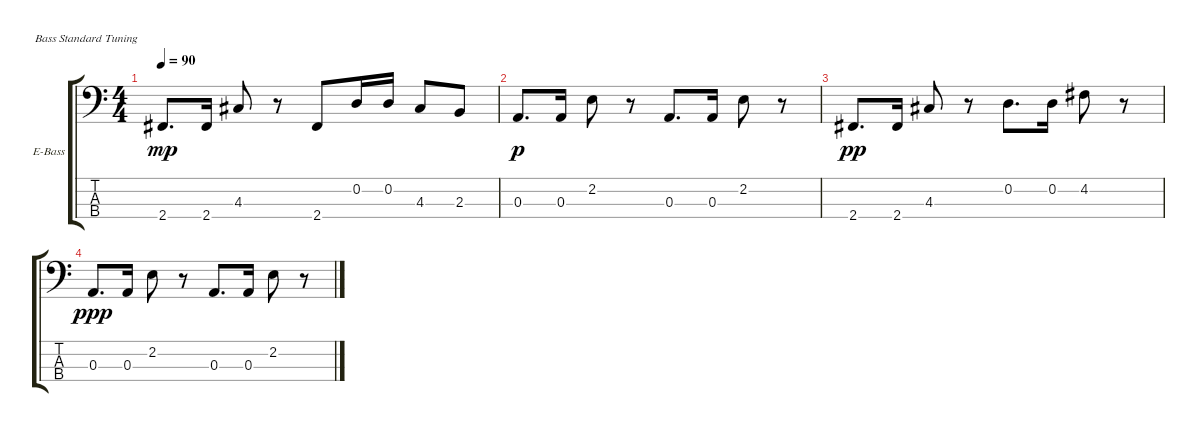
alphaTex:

\defaultSystemsLayout 4
\bracketExtendMode groupsimilarinstruments
\firstSystemTrackNameOrientation horizontal
\otherSystemsTrackNameOrientation horizontal
\track ("Electric Bass" "E-Bass") {instrument electricbassfinger}
\staff {score tabs}
\tuning (G2 D2 A1 E1)
\ts (4 4)
\tempo 90
\clef f4
\scale
0.333333
\ks c
2.4.8{d dy mp} 2.4.16 4.3.8 r.8 2.4.8 0.2.16 0.2.16 4.3.8 2.3.8 |
\scale
0.333333 0.3.8{d dy p} 0.3.16 2.2.8 r.8 0.3.8{d} 0.3.16 2.2.8 r.8 |
\scale
0.333333 2.4.8{d dy pp} 2.4.16 4.3.8 r.8 0.2.8{d} 0.2.16 4.2.8 r.8 |
\scale
0.333333 0.3.8{d dy ppp} 0.3.16 2.2.8 r.8 0.3.8{d} 0.3.16 2.2.8 r.8 |
\scale
0.333333 |
\scale
0.333333 |
\scale
0.333333 |
\scale
0.333333 |
\scale
0.333333 |
\scale
0.333333 |
\scale
0.333333 |
\scale
0.333333 |
\scale
0.333333 |
\scale
0.333333 |
\scale
0.333333 |
\scale
0.333333
